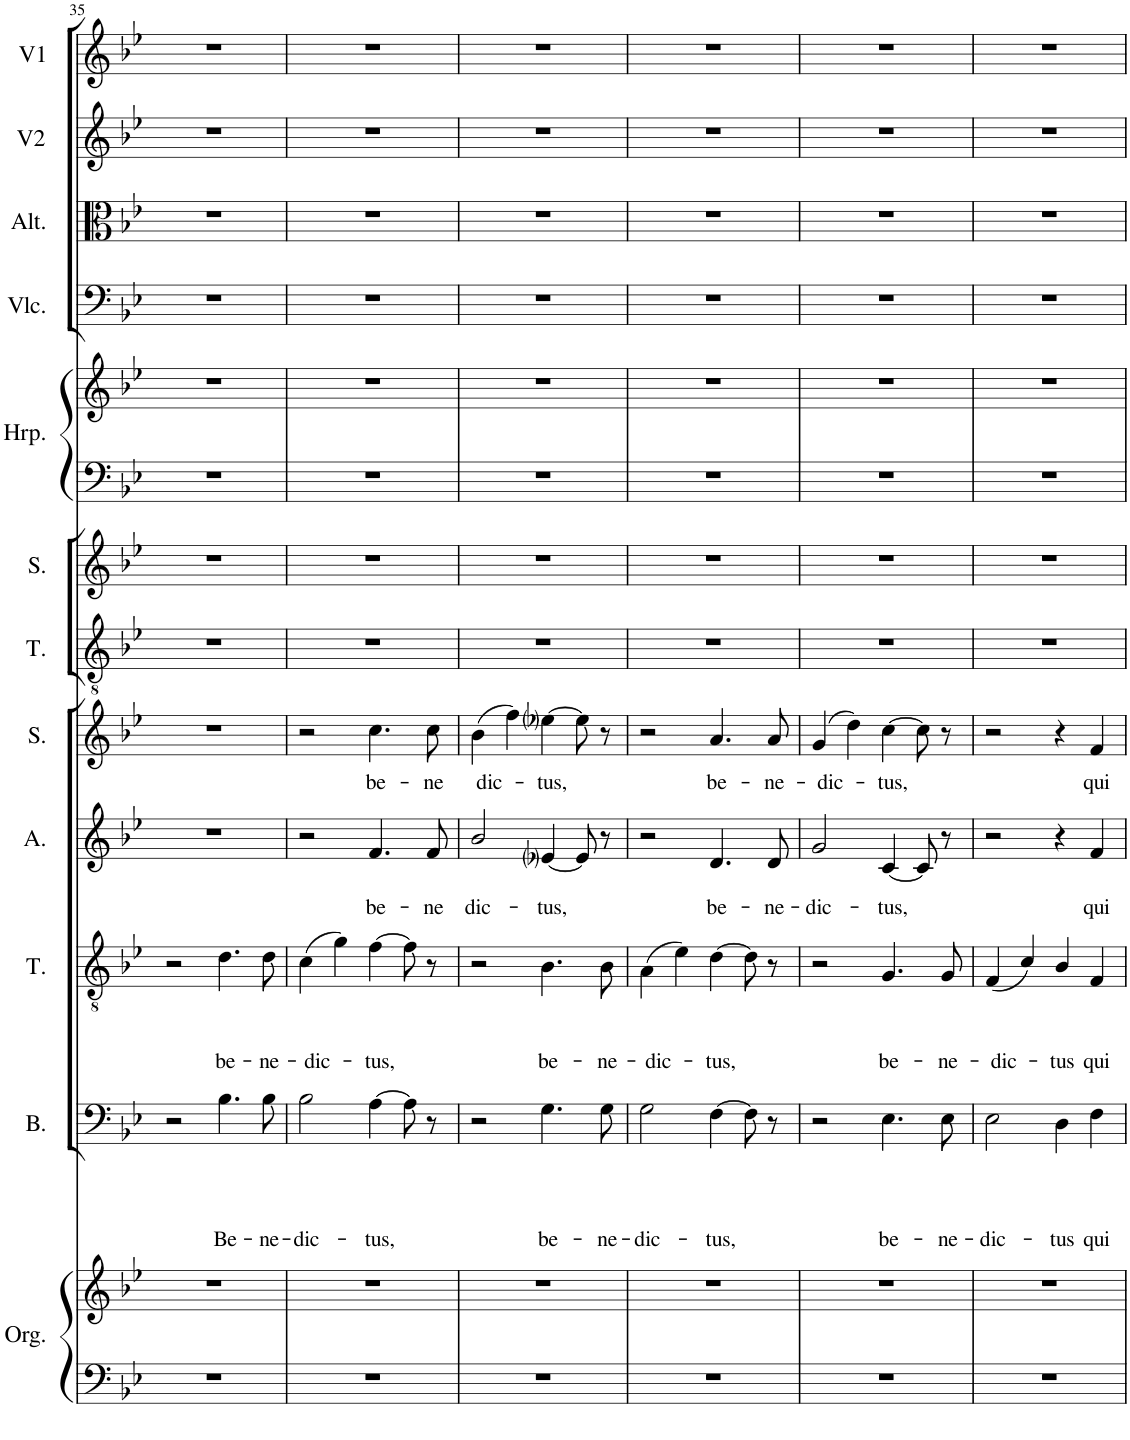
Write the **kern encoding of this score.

**kern	**kern	**kern	**text	**text	**text	**text	**kern	**text	**text	**text	**kern	**text	**text	**kern	**text	**kern	**kern	**kern	**kern	**kern	**kern	**kern	**kern
*part12	*part12	*part11	*part11	*part11	*part11	*part11	*part10	*part10	*part10	*part10	*part9	*part9	*part9	*part8	*part8	*part7	*part6	*part5	*part5	*part4	*part3	*part2	*part1
*staff14	*staff13	*staff12	*staff12	*staff12	*staff12	*staff12	*staff11	*staff11	*staff11	*staff11	*staff10	*staff10	*staff10	*staff9	*staff9	*staff8	*staff7	*staff6	*staff5	*staff4	*staff3	*staff2	*staff1
*I"Orgue	*	*I"Bass	*	*	*	*	*I"Ténor	*	*	*	*I"Alto	*	*	*I"Soprano	*	*I"Ténor Solo	*I"Soprano Solo	*I"Harpe	*	*I"Violoncelle	*I"Alto	*I"Violon 2	*I"Violon 1
*I'Org.	*	*I'B.	*	*	*	*	*I'T.	*	*	*	*I'A.	*	*	*I'S.	*	*I'T.	*I'S.	*I'Hrp.	*	*I'Vlc.	*I'Alt.	*I'V2	*I'V1
!!LO:PB:g=z
*clefF4	*clefG2	*clefF4	*	*	*	*	*clefGv2	*	*	*	*clefG2	*	*	*clefG2	*	*clefGv2	*clefG2	*clefF4	*clefG2	*clefF4	*clefC3	*clefG2	*clefG2
*k[b-e-]	*k[b-e-]	*k[b-e-]	*	*	*	*	*k[b-e-]	*	*	*	*k[b-e-]	*	*	*k[b-e-]	*	*k[b-e-]	*k[b-e-]	*k[b-e-]	*k[b-e-]	*k[b-e-]	*k[b-e-]	*k[b-e-]	*k[b-e-]
*M4/4	*M4/4	*M4/4	*	*	*	*	*M4/4	*	*	*	*M4/4	*	*	*M4/4	*	*M4/4	*M4/4	*M4/4	*M4/4	*M4/4	*M4/4	*M4/4	*M4/4
=35	=35	=35	=35	=35	=35	=35	=35	=35	=35	=35	=35	=35	=35	=35	=35	=35	=35	=35	=35	=35	=35	=35	=35
1r	1r	2r	.	.	.	.	2r	.	.	.	1r	.	.	1r	.	1r	1r	1r	1r	1r	1r	1r	1r
!	!	!	!	!	!	!LO:LY:b	!	!	!	!LO:LY:b	!	!	!	!	!	!	!	!	!	!	!	!	!
.	.	4.B-\	.	.	.	Be-	4.d\	.	.	be-	.	.	.	.	.	.	.	.	.	.	.	.	.
!	!	!	!	!	!	!LO:LY:b	!	!	!	!LO:LY:b	!	!	!	!	!	!	!	!	!	!	!	!	!
.	.	8B-\	.	.	.	-ne-	8d\	.	.	-ne-	.	.	.	.	.	.	.	.	.	.	.	.	.
=36	=36	=36	=36	=36	=36	=36	=36	=36	=36	=36	=36	=36	=36	=36	=36	=36	=36	=36	=36	=36	=36	=36	=36
!	!	!	!	!	!	!LO:LY:b	!	!	!	!LO:LY:b	!	!	!	!	!	!	!	!	!	!	!	!	!
1r	1r	2B-\	.	.	.	-dic-	(4c\	.	.	-dic-	2r	.	.	2r	.	1r	1r	1r	1r	1r	1r	1r	1r
.	.	.	.	.	.	.	4g\)	.	.	.	.	.	.	.	.	.	.	.	.	.	.	.	.
!	!	!	!	!	!	!LO:LY:b	!	!	!	!LO:LY:b	!	!	!LO:LY:b	!	!LO:LY:b	!	!	!	!	!	!	!	!
.	.	[4A\	.	.	.	-tus,	[4f\	.	.	-tus,	4.f/	.	be-	4.cc\	be-	.	.	.	.	.	.	.	.
.	.	8A\]	.	.	.	.	8f\]	.	.	.	.	.	.	.	.	.	.	.	.	.	.	.	.
!	!	!	!	!	!	!	!	!	!	!	!	!	!LO:LY:b	!	!LO:LY:b	!	!	!	!	!	!	!	!
.	.	8r	.	.	.	.	8r	.	.	.	8f/	.	-ne	8cc\	-ne	.	.	.	.	.	.	.	.
=37	=37	=37	=37	=37	=37	=37	=37	=37	=37	=37	=37	=37	=37	=37	=37	=37	=37	=37	=37	=37	=37	=37	=37
!	!	!	!	!	!	!	!	!	!	!	!	!	!LO:LY:b	!	!LO:LY:b	!	!	!	!	!	!	!	!
1r	1r	2r	.	.	.	.	2r	.	.	.	2b-/	.	dic-	(4b-\	dic-	1r	1r	1r	1r	1r	1r	1r	1r
.	.	.	.	.	.	.	.	.	.	.	.	.	.	4ff\)	.	.	.	.	.	.	.	.	.
!	!	!	!	!	!	!LO:LY:b	!	!	!	!LO:LY:b	!	!	!LO:LY:b	!	!LO:LY:b	!	!	!	!	!	!	!	!
.	.	4.G\	.	.	.	be-	4.B-\	.	.	be-	[4e-i/	.	-tus,	[4ee-i\	-tus,	.	.	.	.	.	.	.	.
.	.	.	.	.	.	.	.	.	.	.	8e-/]	.	.	8ee-\]	.	.	.	.	.	.	.	.	.
!	!	!	!	!	!	!LO:LY:b	!	!	!	!LO:LY:b	!	!	!	!	!	!	!	!	!	!	!	!	!
.	.	8G\	.	.	.	-ne-	8B-\	.	.	-ne-	8r	.	.	8r	.	.	.	.	.	.	.	.	.
=38	=38	=38	=38	=38	=38	=38	=38	=38	=38	=38	=38	=38	=38	=38	=38	=38	=38	=38	=38	=38	=38	=38	=38
!	!	!	!	!	!	!LO:LY:b	!	!	!	!LO:LY:b	!	!	!	!	!	!	!	!	!	!	!	!	!
1r	1r	2G\	.	.	.	-dic-	(4A\	.	.	-dic-	2r	.	.	2r	.	1r	1r	1r	1r	1r	1r	1r	1r
.	.	.	.	.	.	.	4e-\)	.	.	.	.	.	.	.	.	.	.	.	.	.	.	.	.
!	!	!	!	!	!	!LO:LY:b	!	!	!	!LO:LY:b	!	!	!LO:LY:b	!	!LO:LY:b	!	!	!	!	!	!	!	!
.	.	[4F\	.	.	.	-tus,	[4d\	.	.	-tus,	4.d/	.	be-	4.a/	be-	.	.	.	.	.	.	.	.
.	.	8F\]	.	.	.	.	8d\]	.	.	.	.	.	.	.	.	.	.	.	.	.	.	.	.
!	!	!	!	!	!	!	!	!	!	!	!	!	!LO:LY:b	!	!LO:LY:b	!	!	!	!	!	!	!	!
.	.	8r	.	.	.	.	8r	.	.	.	8d/	.	-ne-	8a/	-ne-	.	.	.	.	.	.	.	.
=39	=39	=39	=39	=39	=39	=39	=39	=39	=39	=39	=39	=39	=39	=39	=39	=39	=39	=39	=39	=39	=39	=39	=39
!	!	!	!	!	!	!	!	!	!	!	!	!	!LO:LY:b	!	!LO:LY:b	!	!	!	!	!	!	!	!
1r	1r	2r	.	.	.	.	2r	.	.	.	2g/	.	-dic-	(4g/	-dic-	1r	1r	1r	1r	1r	1r	1r	1r
.	.	.	.	.	.	.	.	.	.	.	.	.	.	4dd\)	.	.	.	.	.	.	.	.	.
!	!	!	!	!	!	!LO:LY:b	!	!	!	!LO:LY:b	!	!	!LO:LY:b	!	!LO:LY:b	!	!	!	!	!	!	!	!
.	.	4.E-\	.	.	.	be-	4.G/	.	.	be-	[4c/	.	-tus,	[4cc\	-tus,	.	.	.	.	.	.	.	.
.	.	.	.	.	.	.	.	.	.	.	8c/]	.	.	8cc\]	.	.	.	.	.	.	.	.	.
!	!	!	!	!	!	!LO:LY:b	!	!	!	!LO:LY:b	!	!	!	!	!	!	!	!	!	!	!	!	!
.	.	8E-\	.	.	.	-ne-	8G/	.	.	-ne-	8r	.	.	8r	.	.	.	.	.	.	.	.	.
=40	=40	=40	=40	=40	=40	=40	=40	=40	=40	=40	=40	=40	=40	=40	=40	=40	=40	=40	=40	=40	=40	=40	=40
!	!	!	!	!	!	!LO:LY:b	!	!	!	!LO:LY:b	!	!	!	!	!	!	!	!	!	!	!	!	!
1r	1r	2E-\	.	.	.	-dic-	(4F/	.	.	-dic-	2r	.	.	2r	.	1r	1r	1r	1r	1r	1r	1r	1r
.	.	.	.	.	.	.	4c/)	.	.	.	.	.	.	.	.	.	.	.	.	.	.	.	.
!	!	!	!	!	!	!LO:LY:b	!	!	!	!LO:LY:b	!	!	!	!	!	!	!	!	!	!	!	!	!
.	.	4D\	.	.	.	-tus	4B-/	.	.	-tus	4r	.	.	4r	.	.	.	.	.	.	.	.	.
!	!	!	!	!	!	!LO:LY:b	!	!	!	!LO:LY:b	!	!	!LO:LY:b	!	!LO:LY:b	!	!	!	!	!	!	!	!
.	.	4F\	.	.	.	qui	4F/	.	.	qui	4f/	.	qui	4f/	qui	.	.	.	.	.	.	.	.
=	=	=	=	=	=	=	=	=	=	=	=	=	=	=	=	=	=	=	=	=	=	=	=
*-	*-	*-	*-	*-	*-	*-	*-	*-	*-	*-	*-	*-	*-	*-	*-	*-	*-	*-	*-	*-	*-	*-	*-
